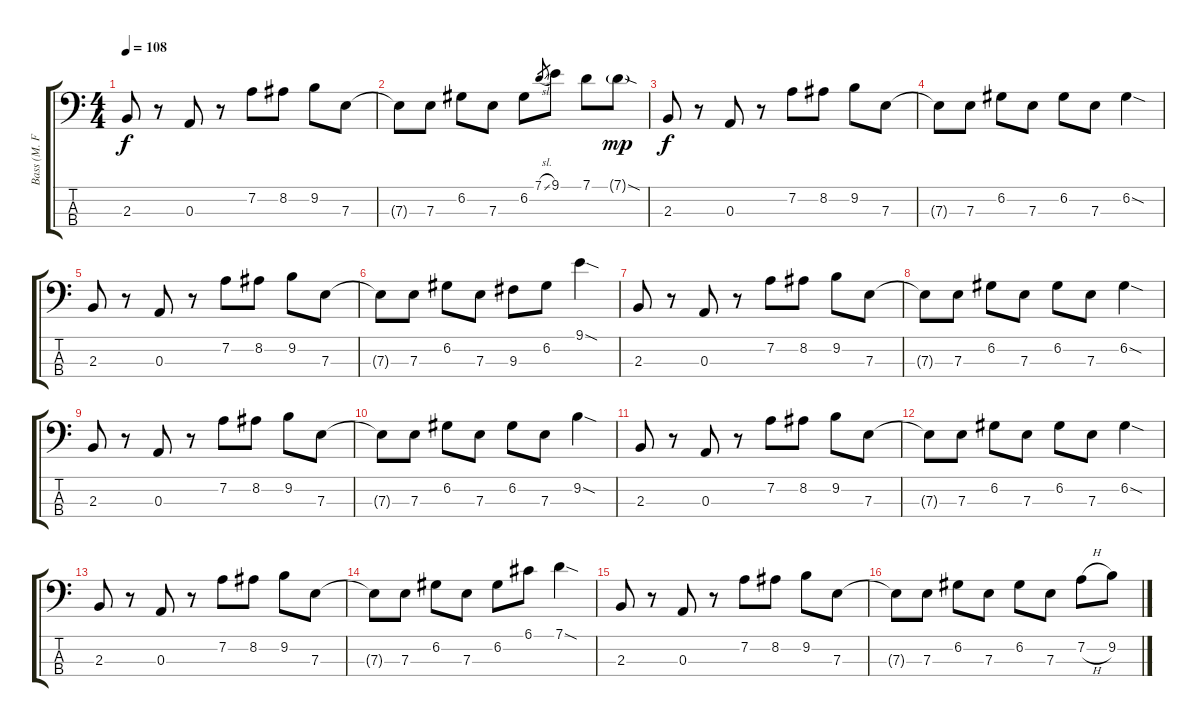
\track ("Bass (M. Foster)" "Bass (M. F") {instrument electricbassfinger}
\staff {score tabs}
\tuning (G2 D2 A1 E1) {hide}
\ts (4 4)
\tempo 108
\clef f4
\ks c
2.3.8{dy f} r.8 0.3.8 r.8 7.2.8 8.2.8 9.2.8 7.3.8 |
7.3{t}.8 7.3.8 6.2.8 7.3.8 6.2.8 7.1{sl}.8{gr} 9.1.8 7.1.8 7.1{sod g}.8{dy mp} |
2.3.8{dy f} r.8 0.3.8 r.8 7.2.8 8.2.8 9.2.8 7.3.8 |
7.3{t}.8 7.3.8 6.2.8 7.3.8 6.2.8 7.3.8 6.2{sod}.4 |
2.3.8 r.8 0.3.8 r.8 7.2.8 8.2.8 9.2.8 7.3.8 |
7.3{t}.8 7.3.8 6.2.8 7.3.8 9.3.8 6.2.8 9.1{sod}.4 |
2.3.8 r.8 0.3.8 r.8 7.2.8 8.2.8 9.2.8 7.3.8 |
7.3{t}.8 7.3.8 6.2.8 7.3.8 6.2.8 7.3.8 6.2{sod}.4 |
2.3.8 r.8 0.3.8 r.8 7.2.8 8.2.8 9.2.8 7.3.8 |
7.3{t}.8 7.3.8 6.2.8 7.3.8 6.2.8 7.3.8 9.2{sod}.4 |
2.3.8 r.8 0.3.8 r.8 7.2.8 8.2.8 9.2.8 7.3.8 |
7.3{t}.8 7.3.8 6.2.8 7.3.8 6.2.8 7.3.8 6.2{sod}.4 |
2.3.8 r.8 0.3.8 r.8 7.2.8 8.2.8 9.2.8 7.3.8 |
7.3{t}.8 7.3.8 6.2.8 7.3.8 6.2.8 6.1.8 7.1{sod}.4 |
2.3.8 r.8 0.3.8 r.8 7.2.8 8.2.8 9.2.8 7.3.8 |
7.3{t}.8 7.3.8 6.2.8 7.3.8 6.2.8 7.3.8 7.2{h}.8 9.2.8
